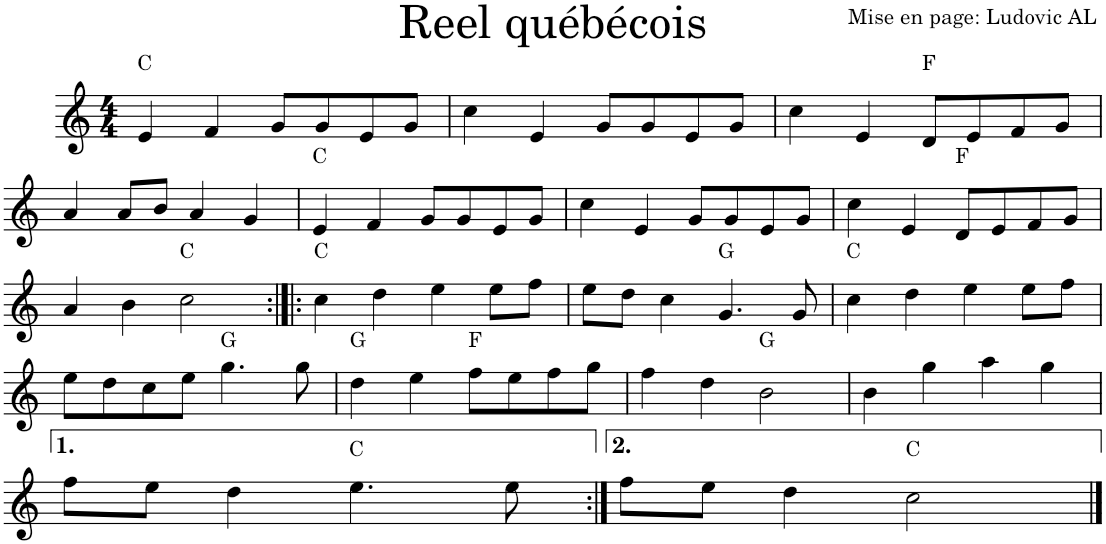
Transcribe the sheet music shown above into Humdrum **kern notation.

**kern	**harte
*part1	*part1
*staff1	*
*I"Voice	*
*I'V	*
*clefG2	*
*k[]	*
*M4/4	*
=1	=1
4e/	C:maj
4f/	.
8g/L	.
8g/	.
8e/	.
8g/J	.
=2	=2
4cc\	.
4e/	.
8g/L	.
8g/	.
8e/	.
8g/J	.
=3	=3
4cc\	.
4e/	.
8d/L	F:maj
8e/	.
8f/	.
8g/J	.
!!LO:LB:g=z
=4	=4
4a/	.
8a/L	.
8b/J	.
4a/	.
4g/	.
=5	=5
4e/	C:maj
4f/	.
8g/L	.
8g/	.
8e/	.
8g/J	.
=6	=6
4cc\	.
4e/	.
8g/L	.
8g/	.
8e/	.
8g/J	.
=7	=7
4cc\	.
4e/	.
8d/L	F:maj
8e/	.
8f/	.
8g/J	.
!!LO:LB:g=z
=8	=8
4a/	.
4b\	.
2cc\	C:maj
=9:|!|:	=9:|!|:
4cc\	C:maj
4dd\	.
4ee\	.
8ee\L	.
8ff\J	.
=10	=10
8ee\L	.
8dd\J	.
4cc\	.
4.g/	G:maj
8g/	.
=11	=11
4cc\	C:maj
4dd\	.
4ee\	.
8ee\L	.
8ff\J	.
!!LO:LB:g=z
=12	=12
8ee\L	.
8dd\	.
8cc\	.
8ee\J	.
4.gg\	G:maj
8gg\	.
=13	=13
4dd\	G:maj
4ee\	.
8ff\L	F:maj
8ee\	.
8ff\	.
8gg\J	.
=14	=14
4ff\	.
4dd\	.
2b\	G:maj
=15	=15
4b\	.
4gg\	.
4aa\	.
4gg\	.
!!LO:LB:g=z
=16	=16
8ff\L	.
8ee\J	.
4dd\	.
4.ee\	C:maj
8ee\	.
=17:|!	=17:|!
8ff\L	.
8ee\J	.
4dd\	.
2cc\	C:maj
==	==
*-	*-
